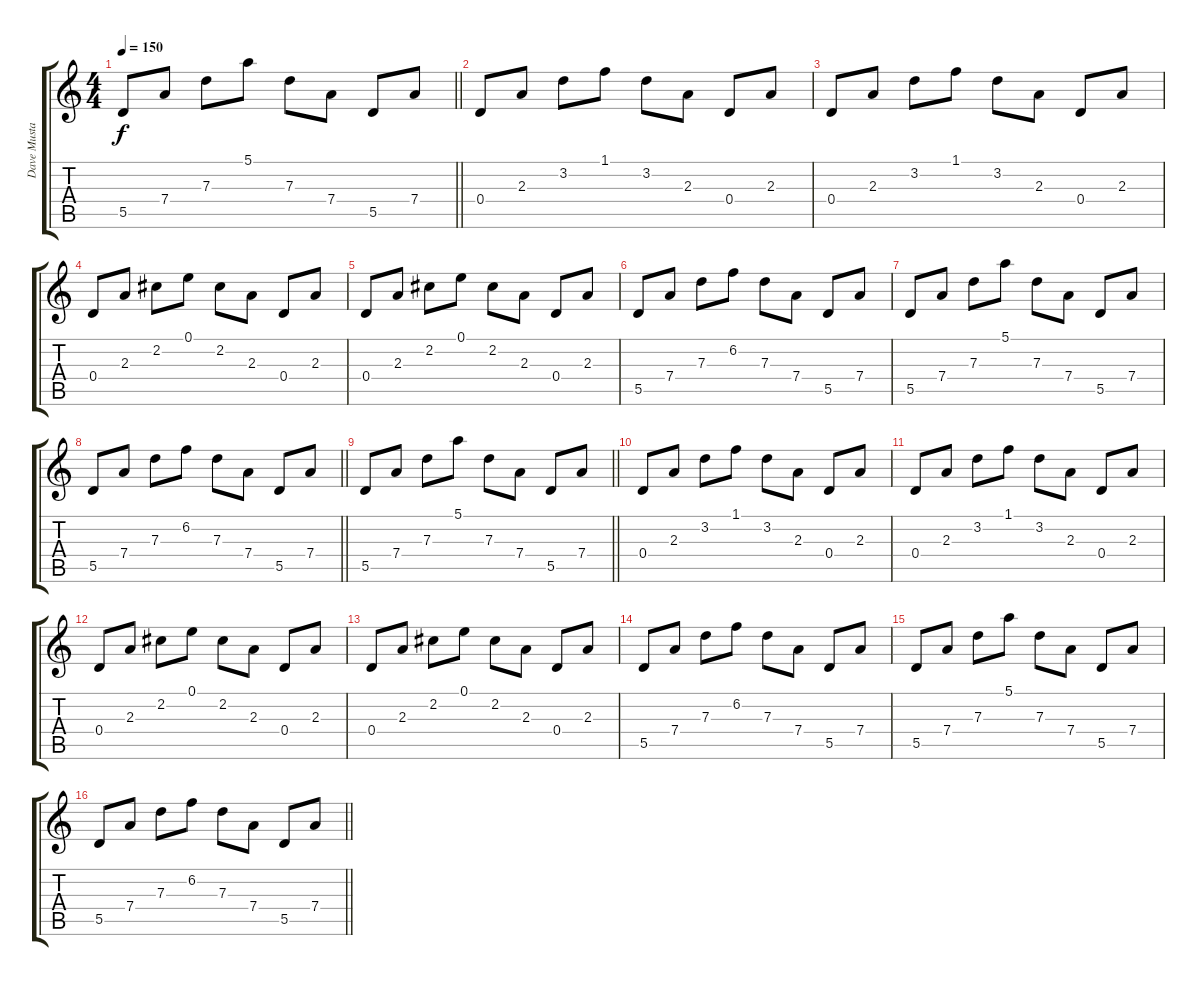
\track ("Dave Mustaine" "Dave Musta") {instrument distortionguitar}
\staff {score tabs}
\tuning (E4 B3 G3 D3 A2 E2) {hide}
\ts (4 4)
\tempo 150
\clef g2
\barLineRight lightlight
\ks c
5.5.8{dy f} 7.4.8 7.3.8 5.1.8 7.3.8 7.4.8 5.5.8 7.4.8 |
0.4.8 2.3.8 3.2.8 1.1.8 3.2.8 2.3.8 0.4.8 2.3.8 |
0.4.8 2.3.8 3.2.8 1.1.8 3.2.8 2.3.8 0.4.8 2.3.8 |
0.4.8 2.3.8 2.2.8 0.1.8 2.2.8 2.3.8 0.4.8 2.3.8 |
0.4.8 2.3.8 2.2.8 0.1.8 2.2.8 2.3.8 0.4.8 2.3.8 |
5.5.8 7.4.8 7.3.8 6.2.8 7.3.8 7.4.8 5.5.8 7.4.8 |
5.5.8 7.4.8 7.3.8 5.1.8 7.3.8 7.4.8 5.5.8 7.4.8 |
\barLineRight lightlight
5.5.8 7.4.8 7.3.8 6.2.8 7.3.8 7.4.8 5.5.8 7.4.8 |
\barLineRight lightlight
5.5.8 7.4.8 7.3.8 5.1.8 7.3.8 7.4.8 5.5.8 7.4.8 |
0.4.8 2.3.8 3.2.8 1.1.8 3.2.8 2.3.8 0.4.8 2.3.8 |
0.4.8 2.3.8 3.2.8 1.1.8 3.2.8 2.3.8 0.4.8 2.3.8 |
0.4.8 2.3.8 2.2.8 0.1.8 2.2.8 2.3.8 0.4.8 2.3.8 |
0.4.8 2.3.8 2.2.8 0.1.8 2.2.8 2.3.8 0.4.8 2.3.8 |
5.5.8 7.4.8 7.3.8 6.2.8 7.3.8 7.4.8 5.5.8 7.4.8 |
5.5.8 7.4.8 7.3.8 5.1.8 7.3.8 7.4.8 5.5.8 7.4.8 |
\barLineRight lightlight
5.5.8 7.4.8 7.3.8 6.2.8 7.3.8 7.4.8 5.5.8 7.4.8
